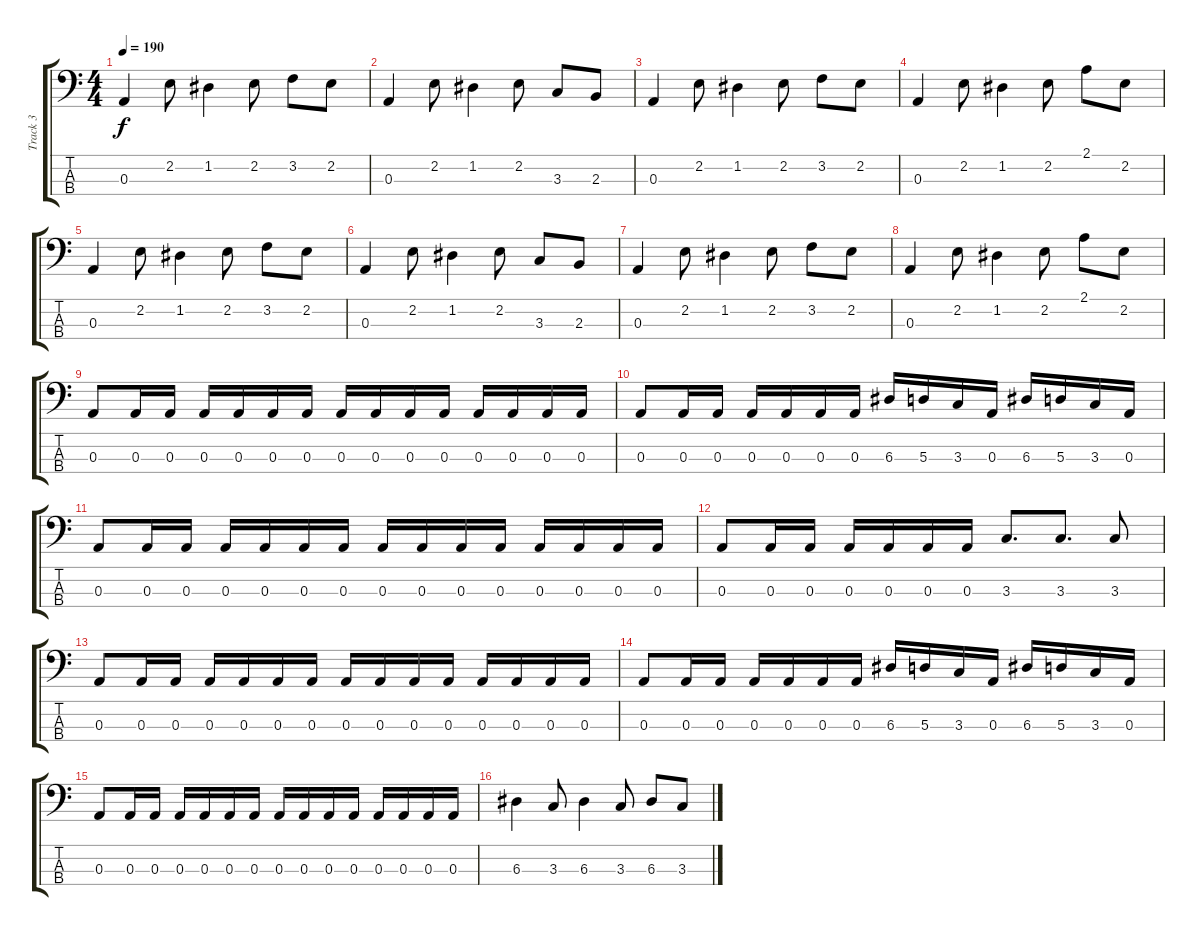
\track ("Track 3" "Track 3") {instrument electricbasspick}
\staff {score tabs}
\tuning (G2 D2 A1 E1) {hide}
\ts (4 4)
\tempo 190
\clef f4
\ks c
0.3.4{dy f} 2.2.8 1.2.4 2.2.8 3.2.8 2.2.8 |
0.3.4 2.2.8 1.2.4 2.2.8 3.3.8 2.3.8 |
0.3.4 2.2.8 1.2.4 2.2.8 3.2.8 2.2.8 |
0.3.4 2.2.8 1.2.4 2.2.8 2.1.8 2.2.8 |
0.3.4 2.2.8 1.2.4 2.2.8 3.2.8 2.2.8 |
0.3.4 2.2.8 1.2.4 2.2.8 3.3.8 2.3.8 |
0.3.4 2.2.8 1.2.4 2.2.8 3.2.8 2.2.8 |
0.3.4 2.2.8 1.2.4 2.2.8 2.1.8 2.2.8 |
0.3.8 0.3.16 0.3.16 0.3.16 0.3.16 0.3.16 0.3.16 0.3.16 0.3.16 0.3.16 0.3.16 0.3.16 0.3.16 0.3.16 0.3.16 |
0.3.8 0.3.16 0.3.16 0.3.16 0.3.16 0.3.16 0.3.16 6.3.16 5.3.16 3.3.16 0.3.16 6.3.16 5.3.16 3.3.16 0.3.16 |
0.3.8 0.3.16 0.3.16 0.3.16 0.3.16 0.3.16 0.3.16 0.3.16 0.3.16 0.3.16 0.3.16 0.3.16 0.3.16 0.3.16 0.3.16 |
0.3.8 0.3.16 0.3.16 0.3.16 0.3.16 0.3.16 0.3.16 3.3.8{d} 3.3.8{d} 3.3.8 |
0.3.8 0.3.16 0.3.16 0.3.16 0.3.16 0.3.16 0.3.16 0.3.16 0.3.16 0.3.16 0.3.16 0.3.16 0.3.16 0.3.16 0.3.16 |
0.3.8 0.3.16 0.3.16 0.3.16 0.3.16 0.3.16 0.3.16 6.3.16 5.3.16 3.3.16 0.3.16 6.3.16 5.3.16 3.3.16 0.3.16 |
0.3.8 0.3.16 0.3.16 0.3.16 0.3.16 0.3.16 0.3.16 0.3.16 0.3.16 0.3.16 0.3.16 0.3.16 0.3.16 0.3.16 0.3.16 |
6.3.4 3.3.8 6.3.4 3.3.8 6.3.8 3.3.8
